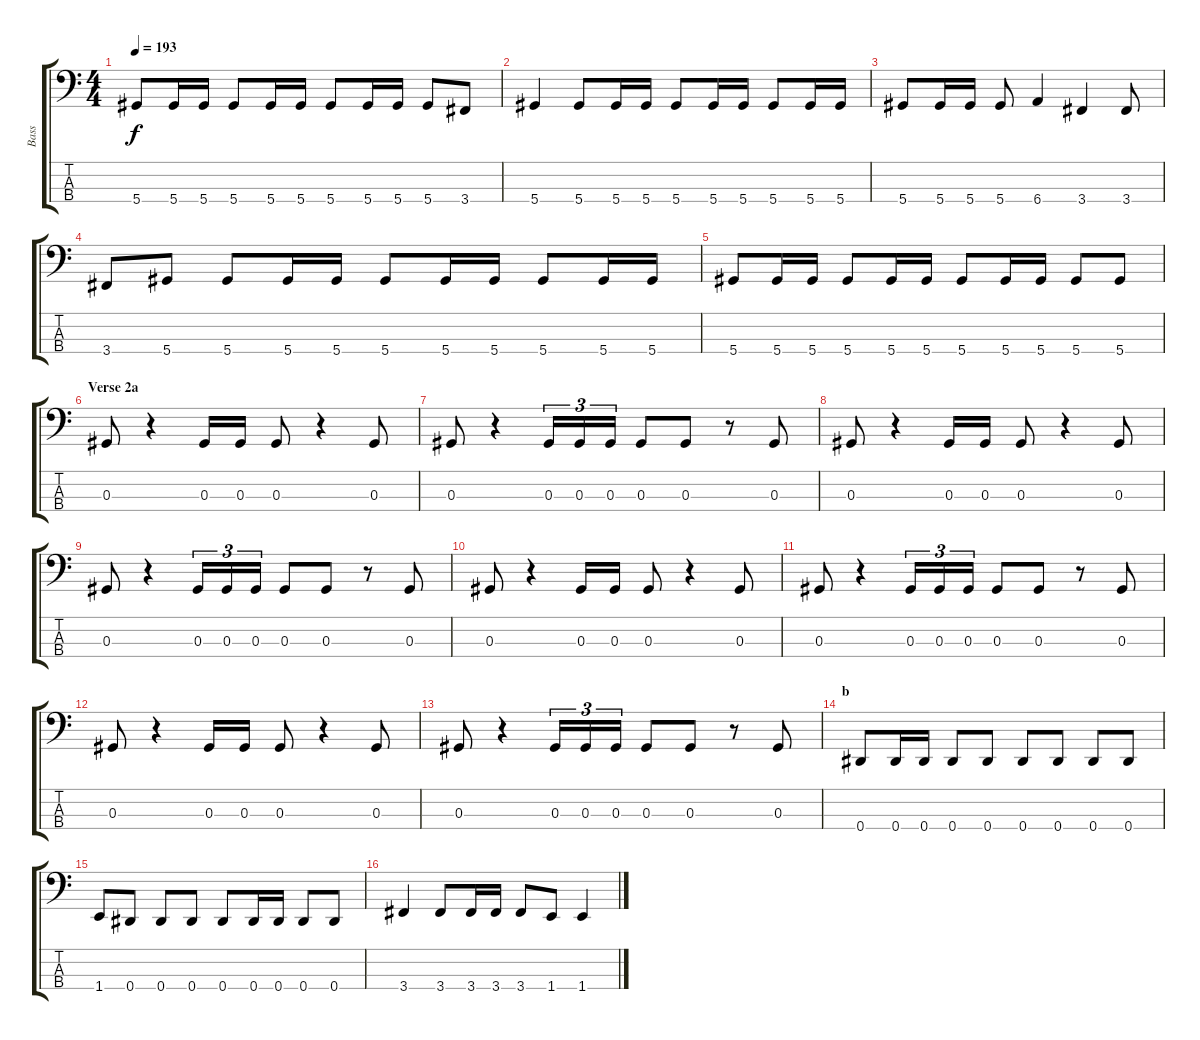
\track ("Bass" "Bass") {instrument electricbassfinger}
\staff {score tabs}
\tuning (Gb2 Db2 Ab1 Eb1) {hide}
\ts (4 4)
\tempo 193
\clef f4
\ks c
5.4.8{dy f} 5.4.16 5.4.16 5.4.8 5.4.16 5.4.16 5.4.8 5.4.16 5.4.16 5.4.8 3.4.8 |
5.4.4 5.4.8 5.4.16 5.4.16 5.4.8 5.4.16 5.4.16 5.4.8 5.4.16 5.4.16 |
5.4.8 5.4.16 5.4.16 5.4.8 6.4.4 3.4.4 3.4.8 |
3.4.8 5.4.8 5.4.8 5.4.16 5.4.16 5.4.8 5.4.16 5.4.16 5.4.8 5.4.16 5.4.16 |
5.4.8 5.4.16 5.4.16 5.4.8 5.4.16 5.4.16 5.4.8 5.4.16 5.4.16 5.4.8 5.4.8 |
\section ("" "Verse 2a")
0.3.8 r.4 0.3.16 0.3.16 0.3.8 r.4 0.3.8 |
0.3.8 r.4 0.3.16{tu (3 2)} 0.3.16{tu (3 2)} 0.3.16{tu (3 2)} 0.3.8 0.3.8 r.8 0.3.8 |
0.3.8 r.4 0.3.16 0.3.16 0.3.8 r.4 0.3.8 |
0.3.8 r.4 0.3.16{tu (3 2)} 0.3.16{tu (3 2)} 0.3.16{tu (3 2)} 0.3.8 0.3.8 r.8 0.3.8 |
0.3.8 r.4 0.3.16 0.3.16 0.3.8 r.4 0.3.8 |
0.3.8 r.4 0.3.16{tu (3 2)} 0.3.16{tu (3 2)} 0.3.16{tu (3 2)} 0.3.8 0.3.8 r.8 0.3.8 |
0.3.8 r.4 0.3.16 0.3.16 0.3.8 r.4 0.3.8 |
0.3.8 r.4 0.3.16{tu (3 2)} 0.3.16{tu (3 2)} 0.3.16{tu (3 2)} 0.3.8 0.3.8 r.8 0.3.8 |
\section ("" "b")
0.4.8 0.4.16 0.4.16 0.4.8 0.4.8 0.4.8 0.4.8 0.4.8 0.4.8 |
1.4.8 0.4.8 0.4.8 0.4.8 0.4.8 0.4.16 0.4.16 0.4.8 0.4.8 |
3.4.4 3.4.8 3.4.16 3.4.16 3.4.8 1.4.8 1.4.4
